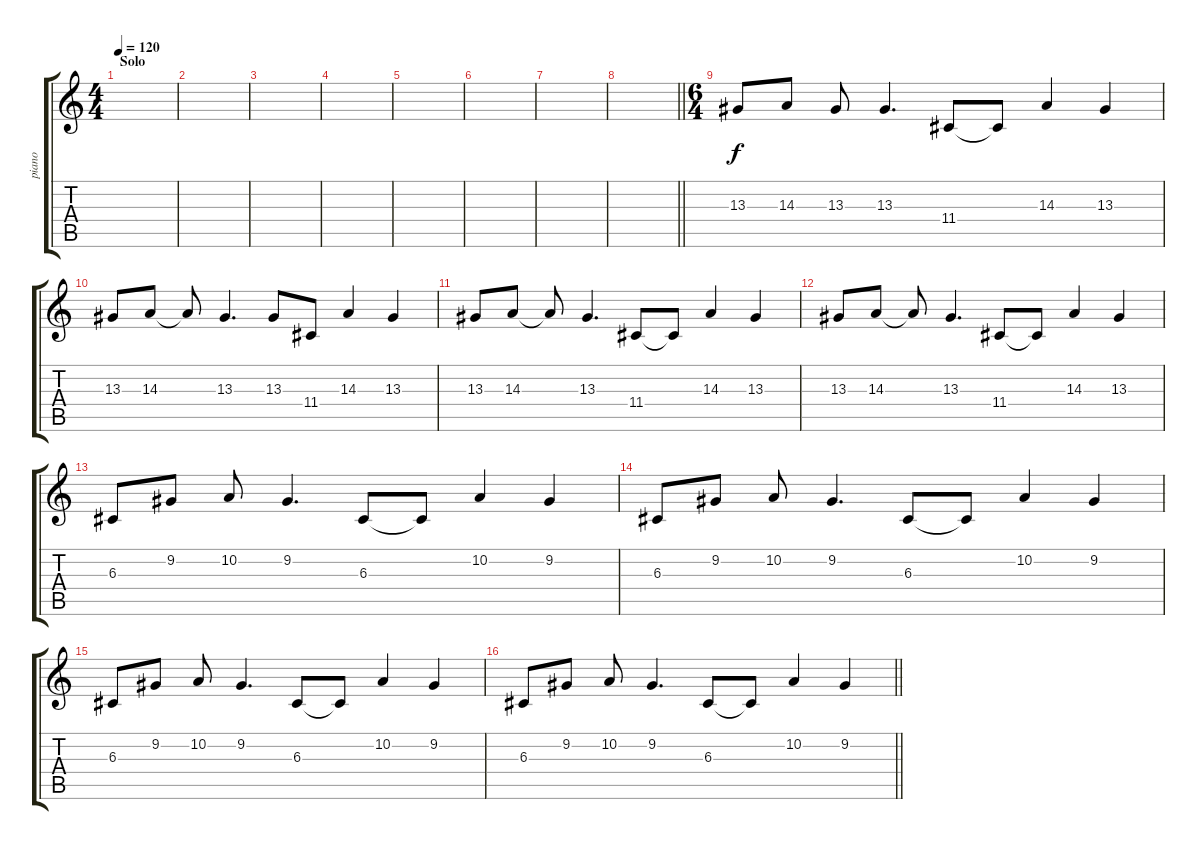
\track ("piano" "piano") {instrument honkytonkpiano}
\staff {score tabs}
\tuning (E4 B3 G3 D3 A2 E2) {hide}
\ts (4 4)
\section ("" "Solo")
\tempo 120
\clef g2
\ks c
|
|
|
|
|
|
|
\barLineRight lightlight
|
\ts (6 4)
13.3.8 14.3.8 13.3.8 13.3.4{d} 11.4.8 11.4{t}.8 14.3.4 13.3.4 |
13.3.8 14.3.8 14.3{t}.8 13.3.4{d} 13.3.8 11.4.8 14.3.4 13.3.4 |
13.3.8 14.3.8 14.3{t}.8 13.3.4{d} 11.4.8 11.4{t}.8 14.3.4 13.3.4 |
13.3.8 14.3.8 14.3{t}.8 13.3.4{d} 11.4.8 11.4{t}.8 14.3.4 13.3.4 |
6.3.8 9.2.8 10.2.8 9.2.4{d} 6.3.8 6.3{t}.8 10.2.4 9.2.4 |
6.3.8 9.2.8 10.2.8 9.2.4{d} 6.3.8 6.3{t}.8 10.2.4 9.2.4 |
6.3.8 9.2.8 10.2.8 9.2.4{d} 6.3.8 6.3{t}.8 10.2.4 9.2.4 |
\barLineRight lightlight
6.3.8 9.2.8 10.2.8 9.2.4{d} 6.3.8 6.3{t}.8 10.2.4 9.2.4
